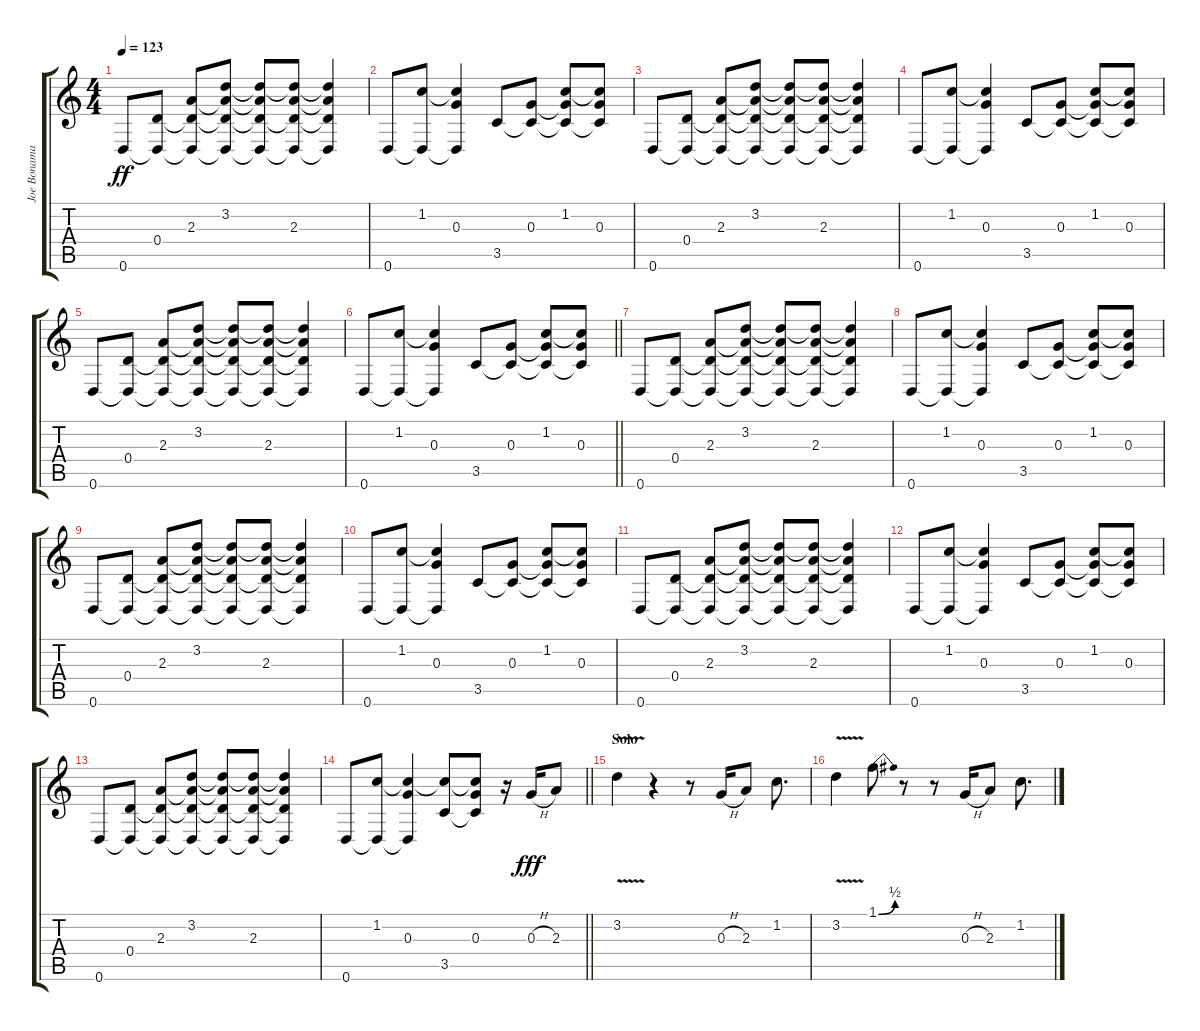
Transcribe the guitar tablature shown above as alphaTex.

\track ("Joe Bonamassa - Guitar" "Joe Bonama") {instrument overdrivenguitar}
\staff {score tabs}
\tuning (E4 B3 G3 D3 A2 D2) {hide}
\ts (4 4)
\tempo 123
\clef g2
\ks c
0.6.8{dy ff} (0.4 0.6{t}).8 (2.3 0.4{t} 0.6{t}).8 (3.2 2.3{t} 0.4{t} 0.6{t}).8 (3.2{t} 2.3{t} 0.4{t} 0.6{t}).8 (3.2{t} 2.3 0.4{t} 0.6{t}).8 (3.2{t} 2.3{t} 0.4{t} 0.6{t}).4 |
0.6.8 (1.2 0.6{t}).8 (1.2{t} 0.3 0.6{t}).4 3.5.8 (0.3 3.5{t}).8 (1.2 0.3{t} 3.5{t}).8 (1.2{t} 0.3 3.5{t}).8 |
0.6.8 (0.4 0.6{t}).8 (2.3 0.4{t} 0.6{t}).8 (3.2 2.3{t} 0.4{t} 0.6{t}).8 (3.2{t} 2.3{t} 0.4{t} 0.6{t}).8 (3.2{t} 2.3 0.4{t} 0.6{t}).8 (3.2{t} 2.3{t} 0.4{t} 0.6{t}).4 |
0.6.8 (1.2 0.6{t}).8 (1.2{t} 0.3 0.6{t}).4 3.5.8 (0.3 3.5{t}).8 (1.2 0.3{t} 3.5{t}).8 (1.2{t} 0.3 3.5{t}).8 |
0.6.8 (0.4 0.6{t}).8 (2.3 0.4{t} 0.6{t}).8 (3.2 2.3{t} 0.4{t} 0.6{t}).8 (3.2{t} 2.3{t} 0.4{t} 0.6{t}).8 (3.2{t} 2.3 0.4{t} 0.6{t}).8 (3.2{t} 2.3{t} 0.4{t} 0.6{t}).4 |
\barLineRight lightlight
0.6.8 (1.2 0.6{t}).8 (1.2{t} 0.3 0.6{t}).4 3.5.8 (0.3 3.5{t}).8 (1.2 0.3{t} 3.5{t}).8 (1.2{t} 0.3 3.5{t}).8 |
0.6.8 (0.4 0.6{t}).8 (2.3 0.4{t} 0.6{t}).8 (3.2 2.3{t} 0.4{t} 0.6{t}).8 (3.2{t} 2.3{t} 0.4{t} 0.6{t}).8 (3.2{t} 2.3 0.4{t} 0.6{t}).8 (3.2{t} 2.3{t} 0.4{t} 0.6{t}).4 |
0.6.8 (1.2 0.6{t}).8 (1.2{t} 0.3 0.6{t}).4 3.5.8 (0.3 3.5{t}).8 (1.2 0.3{t} 3.5{t}).8 (1.2{t} 0.3 3.5{t}).8 |
0.6.8 (0.4 0.6{t}).8 (2.3 0.4{t} 0.6{t}).8 (3.2 2.3{t} 0.4{t} 0.6{t}).8 (3.2{t} 2.3{t} 0.4{t} 0.6{t}).8 (3.2{t} 2.3 0.4{t} 0.6{t}).8 (3.2{t} 2.3{t} 0.4{t} 0.6{t}).4 |
0.6.8 (1.2 0.6{t}).8 (1.2{t} 0.3 0.6{t}).4 3.5.8 (0.3 3.5{t}).8 (1.2 0.3{t} 3.5{t}).8 (1.2{t} 0.3 3.5{t}).8 |
0.6.8 (0.4 0.6{t}).8 (2.3 0.4{t} 0.6{t}).8 (3.2 2.3{t} 0.4{t} 0.6{t}).8 (3.2{t} 2.3{t} 0.4{t} 0.6{t}).8 (3.2{t} 2.3 0.4{t} 0.6{t}).8 (3.2{t} 2.3{t} 0.4{t} 0.6{t}).4 |
0.6.8 (1.2 0.6{t}).8 (1.2{t} 0.3 0.6{t}).4 3.5.8 (0.3 3.5{t}).8 (1.2 0.3{t} 3.5{t}).8 (1.2{t} 0.3 3.5{t}).8 |
0.6.8 (0.4 0.6{t}).8 (2.3 0.4{t} 0.6{t}).8 (3.2 2.3{t} 0.4{t} 0.6{t}).8 (3.2{t} 2.3{t} 0.4{t} 0.6{t}).8 (3.2{t} 2.3 0.4{t} 0.6{t}).8 (3.2{t} 2.3{t} 0.4{t} 0.6{t}).4 |
\barLineRight lightlight
0.6.8 (1.2 0.6{t}).8 (1.2{t} 0.3 0.6{t}).4 (1.2{t} 3.5).8 (1.2{t} 0.3 3.5{t}).8 r.16 0.3{h}.16{dy fff} 2.3.8 |
\section ("" "Solo")
3.2{v}.4 r.4 r.8 0.3{h}.16 2.3.8 1.2.8{d} |
3.2{v}.4 1.1{be (bend 0 0 60 2)}.8 r.8 r.8 0.3{h}.16 2.3.8 1.2.8{d}
